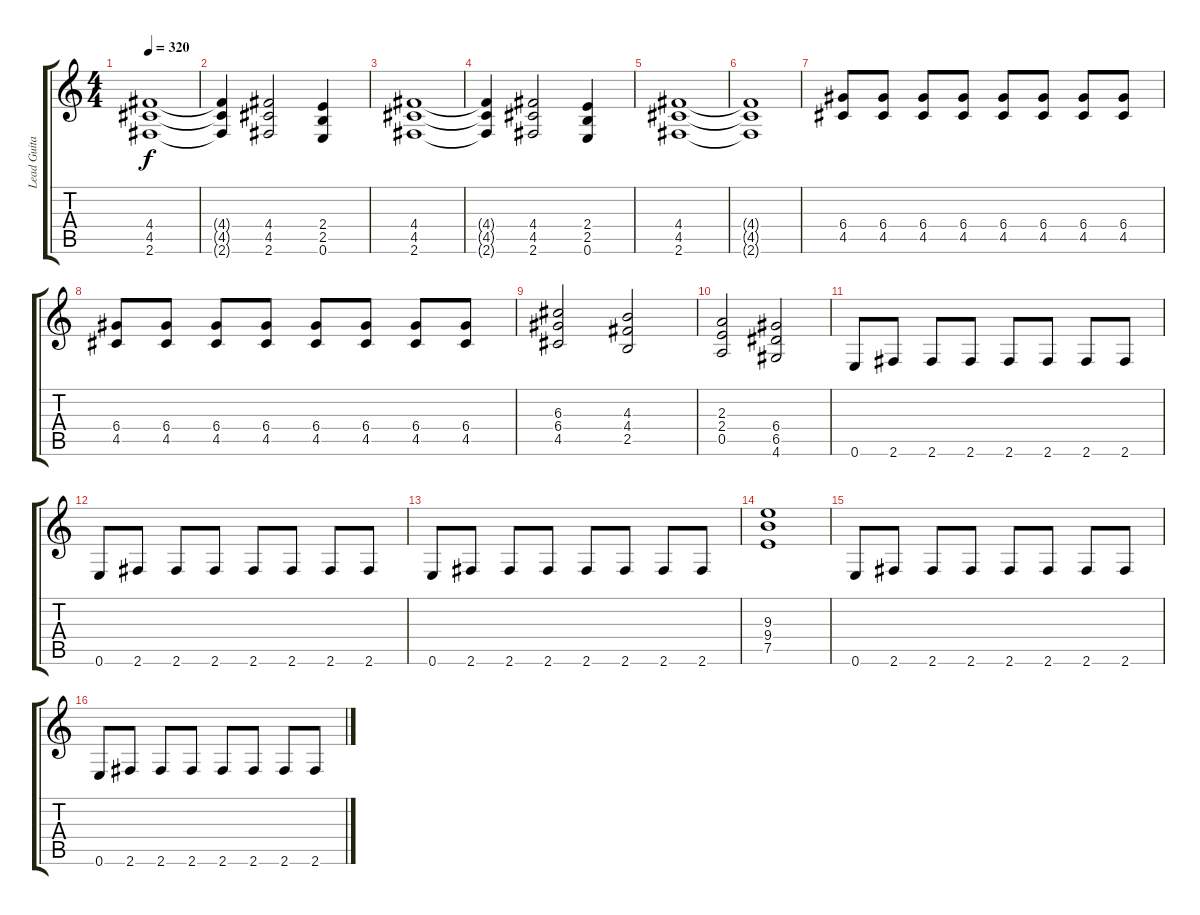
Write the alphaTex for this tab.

\track ("Lead Guitar" "Lead Guita") {instrument distortionguitar}
\staff {score tabs}
\tuning (E4 B3 G3 D3 A2 E2) {hide}
\ts (4 4)
\tempo 320
\clef g2
\ks c
(4.4 4.5 2.6).1{dy f} |
(4.4{t} 4.5{t} 2.6{t}).4 (4.4 4.5 2.6).2 (2.4 2.5 0.6).4 |
(4.4 4.5 2.6).1 |
(4.4{t} 4.5{t} 2.6{t}).4 (4.4 4.5 2.6).2 (2.4 2.5 0.6).4 |
(4.4 4.5 2.6).1 |
(4.4{t} 4.5{t} 2.6{t}).1 |
(6.4 4.5).8 (6.4 4.5).8 (6.4 4.5).8 (6.4 4.5).8 (6.4 4.5).8 (6.4 4.5).8 (6.4 4.5).8 (6.4 4.5).8 |
(6.4 4.5).8 (6.4 4.5).8 (6.4 4.5).8 (6.4 4.5).8 (6.4 4.5).8 (6.4 4.5).8 (6.4 4.5).8 (6.4 4.5).8 |
(6.3 6.4 4.5).2 (4.3 4.4 2.5).2 |
(2.3 2.4 0.5).2 (6.4 6.5 4.6).2 |
0.6.8 2.6.8 2.6.8 2.6.8 2.6.8 2.6.8 2.6.8 2.6.8 |
0.6.8 2.6.8 2.6.8 2.6.8 2.6.8 2.6.8 2.6.8 2.6.8 |
0.6.8 2.6.8 2.6.8 2.6.8 2.6.8 2.6.8 2.6.8 2.6.8 |
(9.3 9.4 7.5).1 |
0.6.8 2.6.8 2.6.8 2.6.8 2.6.8 2.6.8 2.6.8 2.6.8 |
0.6.8 2.6.8 2.6.8 2.6.8 2.6.8 2.6.8 2.6.8 2.6.8
